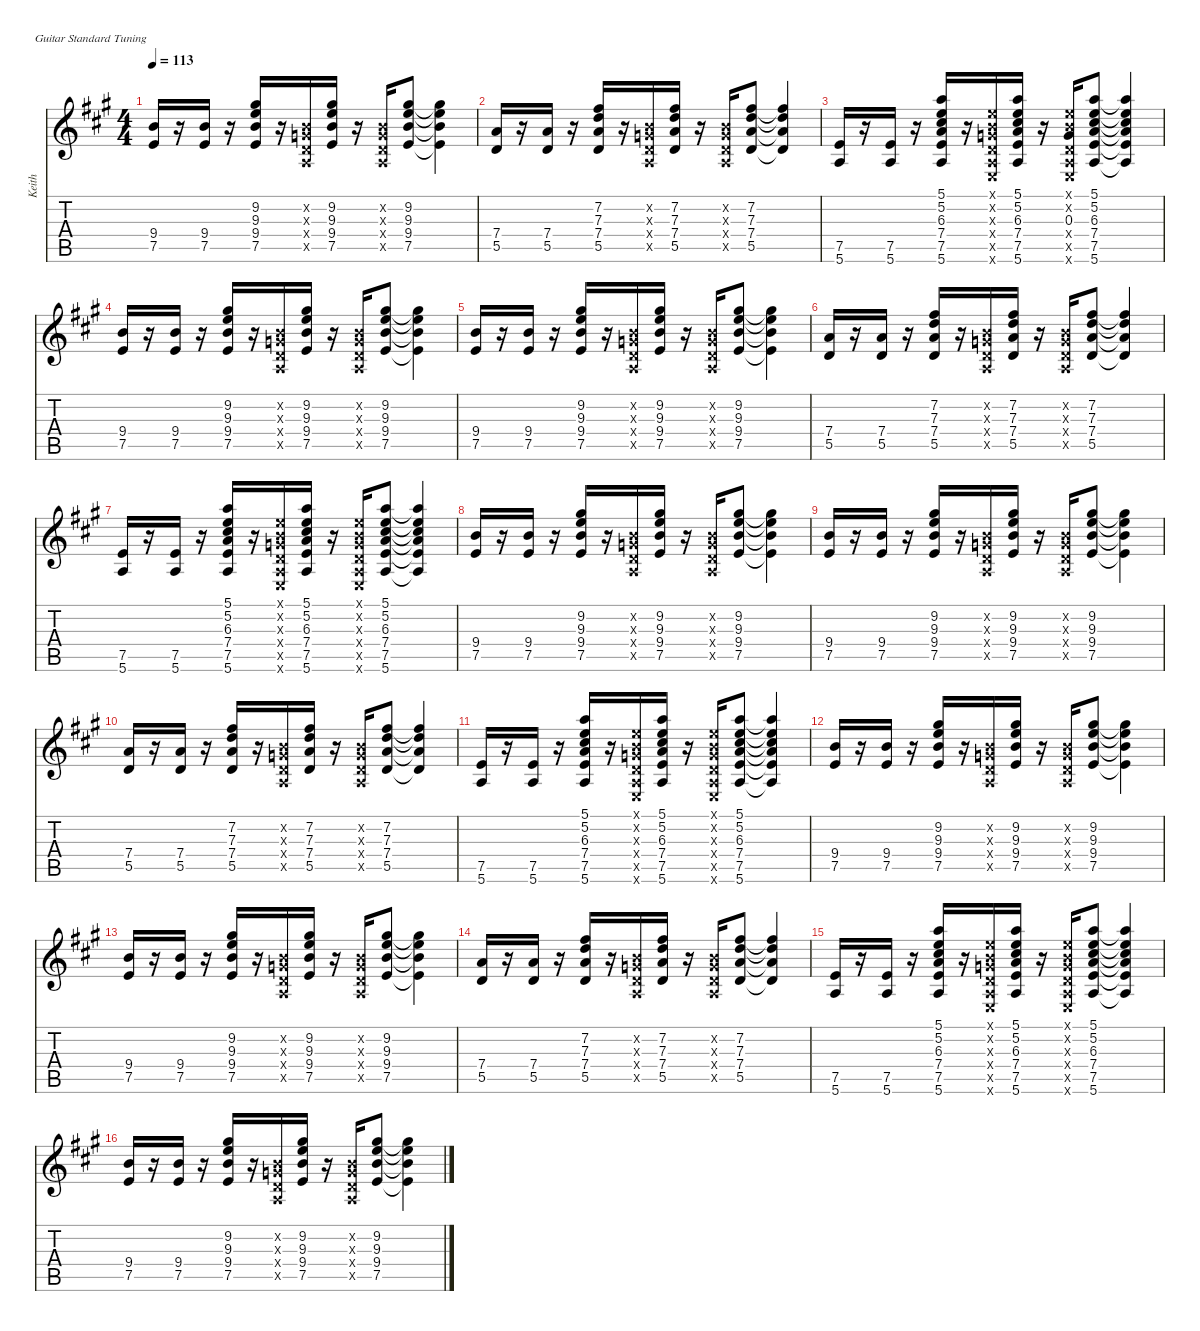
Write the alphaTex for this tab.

\defaultSystemsLayout 4
\hideDynamics
\bracketExtendMode nobrackets
\otherSystemsTrackNameOrientation horizontal
\track ("Keith Richards" "Keith") {instrument overdrivenguitar}
\staff {score tabs}
\tuning (E4 B3 G3 D3 A2 E2)
\ts (4 4)
\tempo 113
\clef g2
\ks a
(7.5 9.4).16{dy mf} r.16 (7.5 9.4).16 r.16 (7.5 9.4 9.3 9.2).16 r.16 (0.5{x} 0.4{x} 0.3{x} 0.2{x}).16 (7.5 9.4 9.3 9.2).16 r.16 (0.5{x} 0.4{x} 0.3{x} 0.2{x}).16 (7.5 9.4 9.3 9.2).8 (7.5{t} 9.4{t} 9.3{t} 9.2{t}).4 |
(5.5 7.4).16 r.16 (5.5 7.4).16 r.16 (5.5 7.4 7.3 7.2).16 r.16 (0.5{x} 0.4{x} 0.3{x} 0.2{x}).16 (5.5 7.4 7.3 7.2).16 r.16 (0.5{x} 0.4{x} 0.3{x} 0.2{x}).16 (5.5 7.4 7.3 7.2).8 (5.5{t} 7.4{t} 7.3{t} 7.2{t}).4 |
(5.6 7.5).16 r.16 (5.6 7.5).16 r.16 (5.6 7.5 7.4 6.3 5.2 5.1).16 r.16 (0.6{x} 0.5{x} 0.4{x} 0.3{x} 0.2{x} 0.1{x}).16 (5.6 7.5 7.4 6.3 5.2 5.1).16 r.16 (0.6{x} 0.5{x} 0.4{x} 0.3 0.2{x} 0.1{x}).16 (5.6 7.5 7.4 6.3 5.2 5.1).8 (5.6{t} 7.5{t} 7.4{t} 6.3{t} 5.2{t} 5.1{t}).4 |
(7.5 9.4).16 r.16 (7.5 9.4).16 r.16 (7.5 9.4 9.3 9.2).16 r.16 (0.5{x} 0.4{x} 0.3{x} 0.2{x}).16 (7.5 9.4 9.3 9.2).16 r.16 (0.5{x} 0.4{x} 0.3{x} 0.2{x}).16 (7.5 9.4 9.3 9.2).8 (7.5{t} 9.4{t} 9.3{t} 9.2{t}).4 |
(7.5 9.4).16 r.16 (7.5 9.4).16 r.16 (7.5 9.4 9.3 9.2).16 r.16 (0.5{x} 0.4{x} 0.3{x} 0.2{x}).16 (7.5 9.4 9.3 9.2).16 r.16 (0.5{x} 0.4{x} 0.3{x} 0.2{x}).16 (7.5 9.4 9.3 9.2).8 (7.5{t} 9.4{t} 9.3{t} 9.2{t}).4 |
(5.5 7.4).16 r.16 (5.5 7.4).16 r.16 (5.5 7.4 7.3 7.2).16 r.16 (0.5{x} 0.4{x} 0.3{x} 0.2{x}).16 (5.5 7.4 7.3 7.2).16 r.16 (0.5{x} 0.4{x} 0.3{x} 0.2{x}).16 (5.5 7.4 7.3 7.2).8 (5.5{t} 7.4{t} 7.3{t} 7.2{t}).4 |
(5.6 7.5).16 r.16 (5.6 7.5).16 r.16 (5.6 7.5 7.4 6.3 5.2 5.1).16 r.16 (0.6{x} 0.5{x} 0.4{x} 0.3{x} 0.2{x} 0.1{x}).16 (5.6 7.5 7.4 6.3 5.2 5.1).16 r.16 (0.6{x} 0.5{x} 0.4{x} 0.3{x} 0.2{x} 0.1{x}).16 (5.6 7.5 7.4 6.3 5.2 5.1).8 (5.6{t} 7.5{t} 7.4{t} 6.3{t} 5.2{t} 5.1{t}).4 |
(7.5 9.4).16 r.16 (7.5 9.4).16 r.16 (7.5 9.4 9.3 9.2).16 r.16 (0.5{x} 0.4{x} 0.3{x} 0.2{x}).16 (7.5 9.4 9.3 9.2).16 r.16 (0.5{x} 0.4{x} 0.3{x} 0.2{x}).16 (7.5 9.4 9.3 9.2).8 (7.5{t} 9.4{t} 9.3{t} 9.2{t}).4 |
(7.5 9.4).16 r.16 (7.5 9.4).16 r.16 (7.5 9.4 9.3 9.2).16 r.16 (0.5{x} 0.4{x} 0.3{x} 0.2{x}).16 (7.5 9.4 9.3 9.2).16 r.16 (0.5{x} 0.4{x} 0.3{x} 0.2{x}).16 (7.5 9.4 9.3 9.2).8 (7.5{t} 9.4{t} 9.3{t} 9.2{t}).4 |
(5.5 7.4).16 r.16 (5.5 7.4).16 r.16 (5.5 7.4 7.3 7.2).16 r.16 (0.5{x} 0.4{x} 0.3{x} 0.2{x}).16 (5.5 7.4 7.3 7.2).16 r.16 (0.5{x} 0.4{x} 0.3{x} 0.2{x}).16 (5.5 7.4 7.3 7.2).8 (5.5{t} 7.4{t} 7.3{t} 7.2{t}).4 |
(5.6 7.5).16 r.16 (5.6 7.5).16 r.16 (5.6 7.5 7.4 6.3 5.2 5.1).16 r.16 (0.6{x} 0.5{x} 0.4{x} 0.3{x} 0.2{x} 0.1{x}).16 (5.6 7.5 7.4 6.3 5.2 5.1).16 r.16 (0.6{x} 0.5{x} 0.4{x} 0.3{x} 0.2{x} 0.1{x}).16 (5.6 7.5 7.4 6.3 5.2 5.1).8 (5.6{t} 7.5{t} 7.4{t} 6.3{t} 5.2{t} 5.1{t}).4 |
(7.5 9.4).16 r.16 (7.5 9.4).16 r.16 (7.5 9.4 9.3 9.2).16 r.16 (0.5{x} 0.4{x} 0.3{x} 0.2{x}).16 (7.5 9.4 9.3 9.2).16 r.16 (0.5{x} 0.4{x} 0.3{x} 0.2{x}).16 (7.5 9.4 9.3 9.2).8 (7.5{t} 9.4{t} 9.3{t} 9.2{t}).4 |
(7.5 9.4).16 r.16 (7.5 9.4).16 r.16 (7.5 9.4 9.3 9.2).16 r.16 (0.5{x} 0.4{x} 0.3{x} 0.2{x}).16 (7.5 9.4 9.3 9.2).16 r.16 (0.5{x} 0.4{x} 0.3{x} 0.2{x}).16 (7.5 9.4 9.3 9.2).8 (7.5{t} 9.4{t} 9.3{t} 9.2{t}).4 |
(5.5 7.4).16 r.16 (5.5 7.4).16 r.16 (5.5 7.4 7.3 7.2).16 r.16 (0.5{x} 0.4{x} 0.3{x} 0.2{x}).16 (5.5 7.4 7.3 7.2).16 r.16 (0.5{x} 0.4{x} 0.3{x} 0.2{x}).16 (5.5 7.4 7.3 7.2).8 (5.5{t} 7.4{t} 7.3{t} 7.2{t}).4 |
(5.6 7.5).16 r.16 (5.6 7.5).16 r.16 (5.6 7.5 7.4 6.3 5.2 5.1).16 r.16 (0.6{x} 0.5{x} 0.4{x} 0.3{x} 0.2{x} 0.1{x}).16 (5.6 7.5 7.4 6.3 5.2 5.1).16 r.16 (0.6{x} 0.5{x} 0.4{x} 0.3{x} 0.2{x} 0.1{x}).16 (5.6 7.5 7.4 6.3 5.2 5.1).8 (5.6{t} 7.5{t} 7.4{t} 6.3{t} 5.2{t} 5.1{t}).4 |
(7.5 9.4).16 r.16 (7.5 9.4).16 r.16 (7.5 9.4 9.3 9.2).16 r.16 (0.5{x} 0.4{x} 0.3{x} 0.2{x}).16 (7.5 9.4 9.3 9.2).16 r.16 (0.5{x} 0.4{x} 0.3{x} 0.2{x}).16 (7.5 9.4 9.3 9.2).8 (7.5{t} 9.4{t} 9.3{t} 9.2{t}).4
